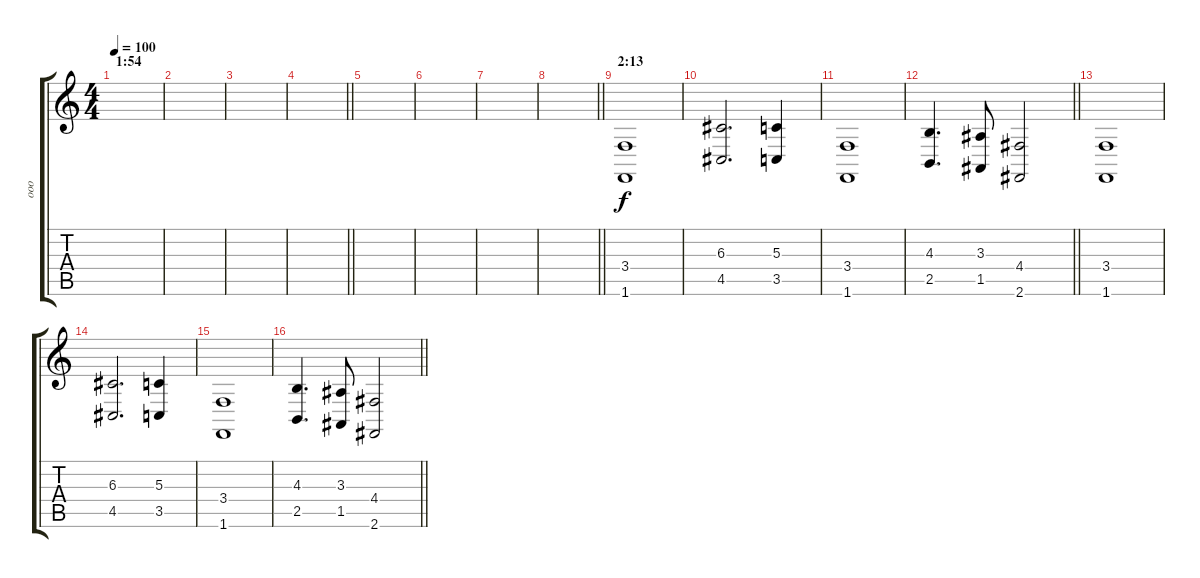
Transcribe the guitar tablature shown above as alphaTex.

\track ("ooo" "ooo") {instrument voiceoohs}
\staff {score tabs}
\tuning (E4 B3 G3 D3 A2 E2) {hide}
\ts (4 4)
\section ("" "1:54")
\tempo 100
\clef g2
\ks c
|
|
|
\barLineRight lightlight
|
|
|
|
\barLineRight lightlight
|
\section ("" "2:13")
(3.4 1.6).1 |
(6.3 4.5).2{d} (5.3 3.5).4 |
(3.4 1.6).1 |
\barLineRight lightlight
(4.3 2.5).4{d} (3.3 1.5).8 (4.4 2.6).2 |
(3.4 1.6).1 |
(6.3 4.5).2{d} (5.3 3.5).4 |
(3.4 1.6).1 |
\barLineRight lightlight
(4.3 2.5).4{d} (3.3 1.5).8 (4.4 2.6).2
